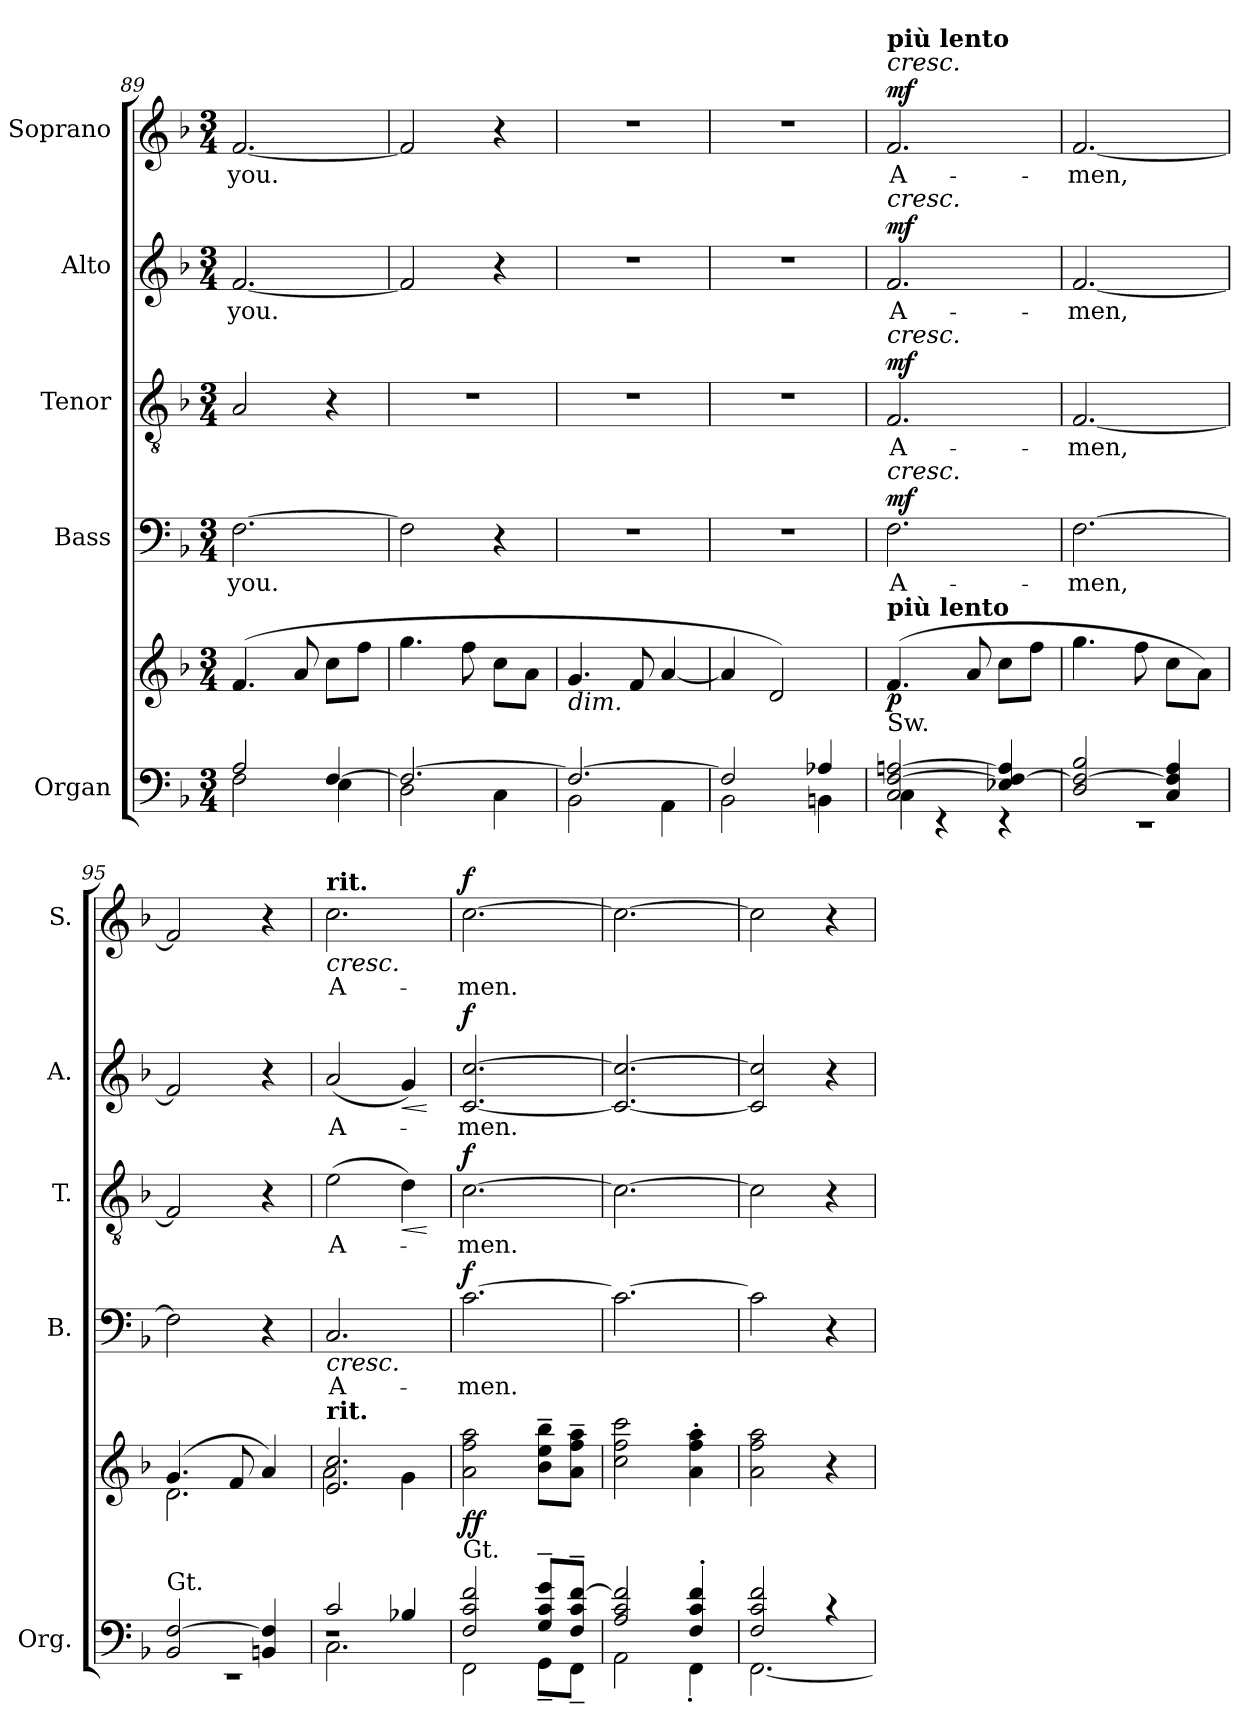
**kern	**kern	**dynam	**kern	**text	**dynam	**kern	**text	**dynam	**kern	**text	**dynam	**kern	**text	**dynam
*part5	*part5	*part5	*part4	*part4	*part4	*part3	*part3	*part3	*part2	*part2	*part2	*part1	*part1	*part1
*staff6	*staff5	*staff5/6	*staff4	*staff4	*staff4	*staff3	*staff3	*staff3	*staff2	*staff2	*staff2	*staff1	*staff1	*staff1
*I"Organ	*	*	*I"Bass	*	*	*I"Tenor	*	*	*I"Alto	*	*	*I"Soprano	*	*
*I'Org.	*	*	*I'B.	*	*	*I'T.	*	*	*I'A.	*	*	*I'S.	*	*
*clefF4	*clefG2	*	*clefF4	*	*	*clefGv2	*	*	*clefG2	*	*	*clefG2	*	*
*	*	*	*	*	*	*ITrd7c12	*	*	*	*	*	*	*	*
*k[b-]	*k[b-]	*	*k[b-]	*	*	*k[b-]	*	*	*k[b-]	*	*	*k[b-]	*	*
*F:	*F:	*	*F:	*	*	*F:	*	*	*F:	*	*	*F:	*	*
*M3/4	*M3/4	*	*M3/4	*	*	*M3/4	*	*	*M3/4	*	*	*M3/4	*	*
=89	=89	=89	=89	=89	=89	=89	=89	=89	=89	=89	=89	=89	=89	=89
*^	*	*	*	*	*	*	*	*	*	*	*	*	*	*
!	!	!	!	!	!LO:LY:b	!	!	!	!	!	!LO:LY:b	!	!	!LO:LY:b	!
2A/	2F\	(4.f/	.	[>2.F\	-you.	.	2AA/	.	.	[<2.f/	-you.	.	[<2.f/	-you.	.
.	.	8a/	.	.	.	.	.	.	.	.	.	.	.	.	.
[>4F/	4E\	8cc\L	.	.	.	.	4r	.	.	.	.	.	.	.	.
.	.	8ff\J	.	.	.	.	.	.	.	.	.	.	.	.	.
=90	=90	=90	=90	=90	=90	=90	=90	=90	=90	=90	=90	=90	=90	=90	=90
!	!	!	!	!	!	!	!LO:N:vis=1	!	!	!	!	!	!	!	!
2.F/_	2D\	4.gg\	.	2F\]	.	.	2.r	.	.	2f/]	.	.	2f/]	.	.
.	.	8ff\	.	.	.	.	.	.	.	.	.	.	.	.	.
.	4C\	8cc\L	.	4r	.	.	.	.	.	4r	.	.	4r	.	.
.	.	8a\J	.	.	.	.	.	.	.	.	.	.	.	.	.
=91	=91	=91	=91	=91	=91	=91	=91	=91	=91	=91	=91	=91	=91	=91	=91
!	!	!LO:TX:b:i:t=dim.	!	!	!	!	!	!	!	!	!	!	!	!	!
!	!	!	!	!LO:N:vis=1	!	!	!LO:N:vis=1	!	!	!LO:N:vis=1	!	!	!LO:N:vis=1	!	!
2.F/_	2BB-\	4.g/	.	2.r	.	.	2.r	.	.	2.r	.	.	2.r	.	.
.	.	8f/	.	.	.	.	.	.	.	.	.	.	.	.	.
.	4AA\	[<4a/	.	.	.	.	.	.	.	.	.	.	.	.	.
=92	=92	=92	=92	=92	=92	=92	=92	=92	=92	=92	=92	=92	=92	=92	=92
!	!	!	!	!LO:N:vis=1	!	!	!LO:N:vis=1	!	!	!LO:N:vis=1	!	!	!LO:N:vis=1	!	!
2F/]	2BB-\	4a/]	.	2.r	.	.	2.r	.	.	2.r	.	.	2.r	.	.
.	.	2d/)	.	.	.	.	.	.	.	.	.	.	.	.	.
4A-X/	4BBn\	.	.	.	.	.	.	.	.	.	.	.	.	.	.
=93	=93	=93	=93	=93	=93	=93	=93	=93	=93	=93	=93	=93	=93	=93	=93
!	!	!	!	!	!	!	!	!	!	!	!	!	!LO:TX:a:i:t=cresc.	!	!
!	!	!	!	!	!	!	!	!	!	!	!	!	!LO:TX:a:B:t=più lento	!	!
!	!	!	!	!	!	!	!	!	!	!LO:TX:a:i:t=cresc.	!	!	!	!	!
!	!	!	!	!	!	!	!LO:TX:a:i:t=cresc.	!	!	!	!	!	!	!	!
!	!	!	!	!LO:TX:a:i:t=cresc.	!	!	!	!	!	!	!	!	!	!	!
!	!	!LO:TX:a:B:t=più lento	!	!	!	!	!	!	!	!	!	!	!	!	!
!LO:TX:a:t=Sw.	!	!	!	!	!	!	!	!	!	!	!	!	!	!	!
!	!	!	!LO:DY:b	!	!LO:LY:b	!LO:DY:a	!	!LO:LY:b	!LO:DY:a	!	!LO:LY:b	!LO:DY:a	!	!LO:LY:b	!LO:DY:a
2C/ [>2F/ [>2An/	4C\	(4.f/	p	2.F\	A-	mf	2.FF/	-A-	mf	2.f/	A-	mf	2.f/	A-	mf
.	4rEE	.	.	.	.	.	.	.	.	.	.	.	.	.	.
.	.	8a/	.	.	.	.	.	.	.	.	.	.	.	.	.
4E-X/ 4F/_ 4A/]	4rEE	8cc\L	.	.	.	.	.	.	.	.	.	.	.	.	.
.	.	8ff\J	.	.	.	.	.	.	.	.	.	.	.	.	.
!!LO:LB:g=z
=94	=94	=94	=94	=94	=94	=94	=94	=94	=94	=94	=94	=94	=94	=94	=94
!	!LO:N:vis=1	!	!	!	!LO:LY:b	!	!	!LO:LY:b	!	!	!LO:LY:b	!	!	!LO:LY:b	!
2D/ 2F/_ 2B-/	2.rEE	4.gg\	.	[>2.F\	-men,	.	[<2.FF/	-men,	.	[<2.f/	-men,	.	[<2.f/	-men,	.
.	.	8ff\	.	.	.	.	.	.	.	.	.	.	.	.	.
4C/ 4F/] 4A/	.	8cc\L	.	.	.	.	.	.	.	.	.	.	.	.	.
.	.	8a\J)	.	.	.	.	.	.	.	.	.	.	.	.	.
=95	=95	=95	=95	=95	=95	=95	=95	=95	=95	=95	=95	=95	=95	=95	=95
!LO:TX:a:t=Gt.	!	!	!	!	!	!	!	!	!	!	!	!	!	!	!
!	!LO:N:vis=1	!	!	!	!	!	!	!	!	!	!	!	!	!	!
*	*	*^	*	*	*	*	*	*	*	*	*	*	*	*	*
2BB-/ [>2F/	2.rEE	(4.g/	2.d\	.	2F\]	.	.	2FF/]	.	.	2f/]	.	.	2f/]	.	.
.	.	8f/	.	.	.	.	.	.	.	.	.	.	.	.	.	.
4BBn/ 4F/]	.	4a/)	.	.	4r	.	.	4r	.	.	4r	.	.	4r	.	.
=96	=96	=96	=96	=96	=96	=96	=96	=96	=96	=96	=96	=96	=96	=96	=96	=96
*	*^	*	*	*	*	*	*	*	*	*	*	*	*	*	*	*
!	!	!	!	!	!	!	!	!	!	!	!	!	!	!	!LO:TX:a:B:t=rit.	!	!
!	!	!	!LO:TX:a:B:t=rit.	!	!	!	!	!	!	!	!	!	!	!	!	!	!
!	!	!LO:N:vis=1	!	!	!	!	!LO:LY:b	!LO:HP:b	!	!LO:LY:b	!	!	!LO:LY:b	!	!	!LO:LY:b	!LO:HP:b
2c/	2.C\	2.r	2.e/ 2.cc/	2a\	.	2.C/	A-	<	(>2E\	A-	.	(<2a/	A-	.	2.cc\	A-	<
!	!	!	!	!	!	!	!	!	!	!	!LO:HP:b	!	!	!LO:HP:b	!	!	!
4B-X/	.	.	.	4g\	.	.	.	.	4D\)	.	<	4g/)	.	<	.	.	.
*v	*v	*v	*	*	*	*	*	*	*	*	*	*	*	*	*	*	*
*	*v	*v	*	*	*	*	*	*	*	*	*	*	*	*	*
.	.	.	.	.	.	.	.	[	.	.	[	.	.	.
=97	=97	=97	=97	=97	=97	=97	=97	=97	=97	=97	=97	=97	=97	=97
*^	*	*	*	*	*	*	*	*	*	*	*	*	*	*
!	!	!LO:TX:b:t=Gt.	!	!	!	!	!	!	!	!	!	!	!	!	!
!	!	!	!LO:DY:b	!	!LO:LY:b	!LO:DY:a	!	!LO:LY:b	!LO:DY:a	!	!LO:LY:b	!LO:DY:a	!	!LO:LY:b	!LO:DY:a
2F/ 2c/ 2f/	2FF\	2a\ 2ff\ 2aa\	ff	[>2.c\	-men.	f	[>2.C\	-men.	f	[<2.c/ [>2.cc/	-men.	f	[>2.cc\	-men.	f
8G/~> 8c/~> 8g/~>L	8GG~<\L	8b-\~> 8ee\~> 8bb-\~>L	.	.	.	.	.	.	.	.	.	.	.	.	.
8F/~> 8c/~> [>8f/~>J	8FF~<\J	8a\~> 8ff\~> 8aa\~>J	.	.	.	.	.	.	.	.	.	.	.	.	.
*v	*v	*	*	*	*	*	*	*	*	*	*	*	*	*	*
.	.	.	.	.	[	.	.	.	.	.	.	.	.	[
=98	=98	=98	=98	=98	=98	=98	=98	=98	=98	=98	=98	=98	=98	=98
*^	*	*	*	*	*	*	*	*	*	*	*	*	*	*
2A/ 2c/ 2f/]	2AA\	2cc\ 2ff\ 2ccc\	.	2.c\_	.	.	2.C\_	.	.	2.c/_ 2.cc/_	.	.	2.cc\_	.	.
4F/'> 4c/'> 4f/'>	4FF'<\	4a\'> 4ff\'> 4aa\'>	.	.	.	.	.	.	.	.	.	.	.	.	.
=99	=99	=99	=99	=99	=99	=99	=99	=99	=99	=99	=99	=99	=99	=99	=99
2F/ 2c/ 2f/	[<2.FF\	2a\ 2ff\ 2aa\	.	2c\]	.	.	2C\]	.	.	2c/] 2cc/]	.	.	2cc\]	.	.
4rc	.	4r	.	4r	.	.	4r	.	.	4r	.	.	4r	.	.
*v	*v	*	*	*	*	*	*	*	*	*	*	*	*	*	*
=	=	=	=	=	=	=	=	=	=	=	=	=	=	=
*-	*-	*-	*-	*-	*-	*-	*-	*-	*-	*-	*-	*-	*-	*-
